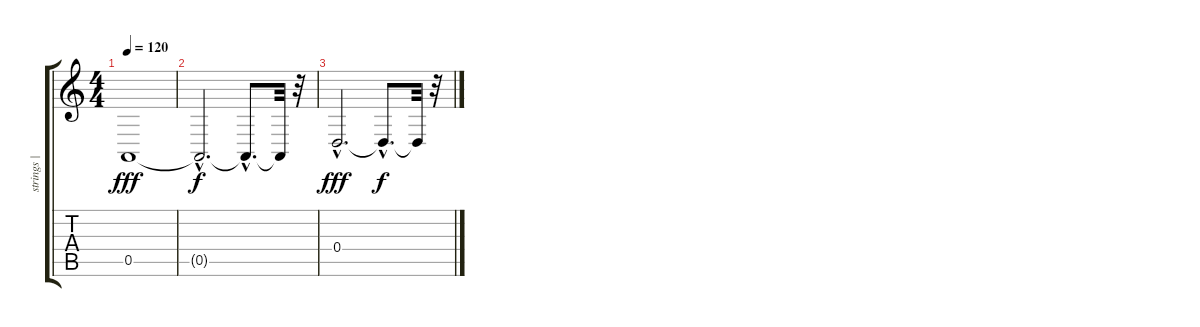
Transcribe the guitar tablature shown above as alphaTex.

\track ("strings | lower" "strings | ") {instrument stringensemble1}
\staff {score tabs}
\tuning (E4 B3 G3 D3 A2 E2) {hide}
\ts (4 4)
\tempo 120
\clef g2
\ks c
0.5.1{dy fff} |
0.5{hac t}.2{d dy f} 0.5{hac t}.8{d} 0.5{t}.32 r.32 |
0.4{hac}.2{d dy fff} 0.4{hac t}.8{d dy f} 0.4{t}.32 r.32
